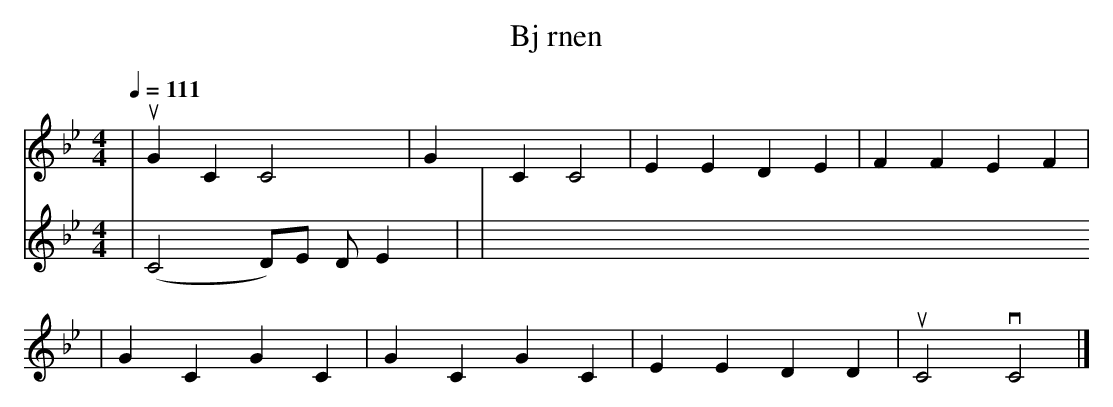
X:1
T: Bj rnen
M: 4/4
L: 1/4
Q: 111
K: Bb
[V:1] | uGC C2 | GC C2 | EE DE | FF EF |
[V:2] | (C2 D/2)E/2 D/2 E |
[V:1] | GC GC | GC GC | EE DD | uC2 vC2 |]
[V:2] |
